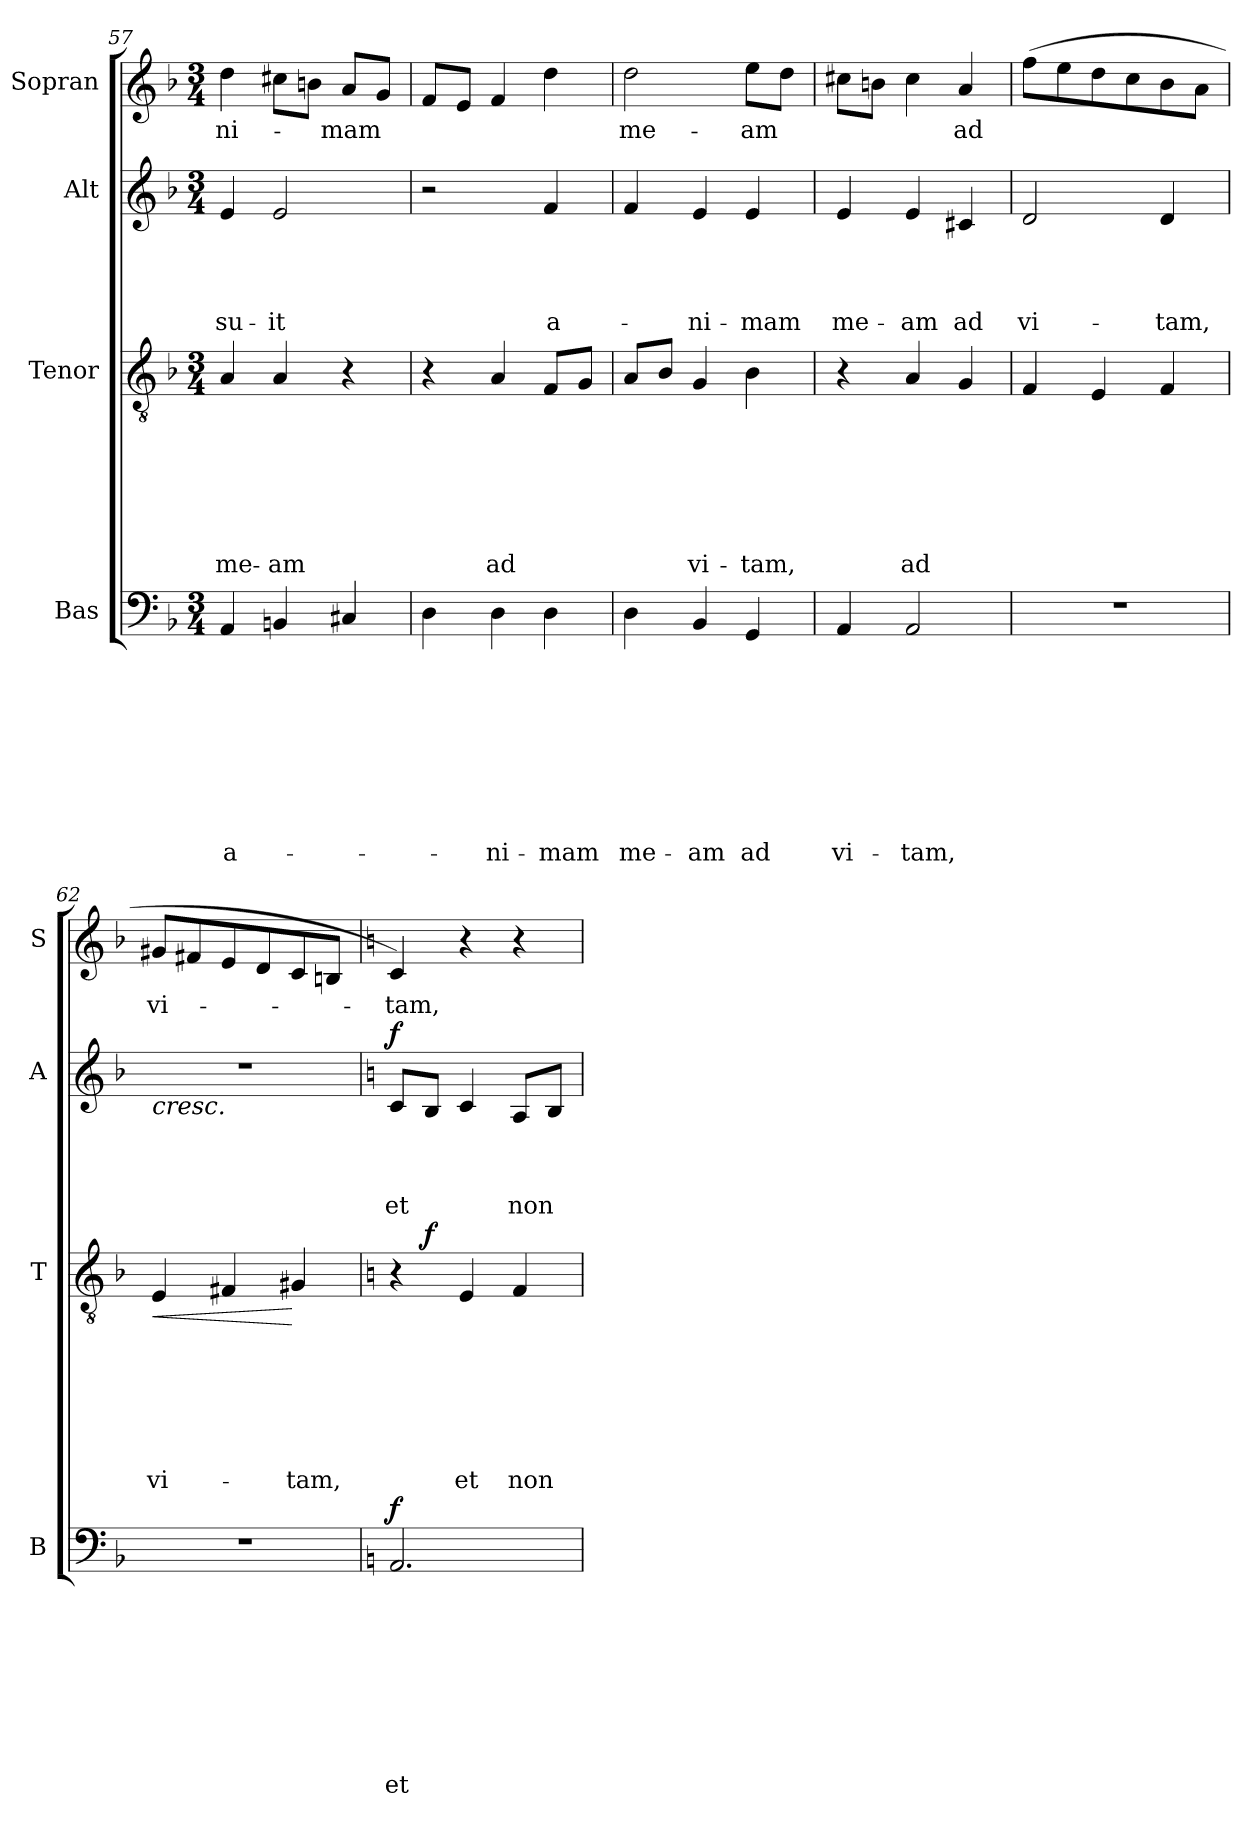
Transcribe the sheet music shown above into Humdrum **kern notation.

**kern	**text	**text	**text	**text	**text	**text	**text	**text	**text	**dynam	**kern	**text	**text	**text	**text	**text	**text	**text	**dynam	**kern	**text	**text	**text	**text	**dynam	**kern	**text
*part4	*part4	*part4	*part4	*part4	*part4	*part4	*part4	*part4	*part4	*part4	*part3	*part3	*part3	*part3	*part3	*part3	*part3	*part3	*part3	*part2	*part2	*part2	*part2	*part2	*part2	*part1	*part1
*staff4	*staff4	*staff4	*staff4	*staff4	*staff4	*staff4	*staff4	*staff4	*staff4	*staff4	*staff3	*staff3	*staff3	*staff3	*staff3	*staff3	*staff3	*staff3	*staff3	*staff2	*staff2	*staff2	*staff2	*staff2	*staff2	*staff1	*staff1
*I"Bas	*	*	*	*	*	*	*	*	*	*	*I"Tenor	*	*	*	*	*	*	*	*	*I"Alt	*	*	*	*	*	*I"Sopran	*
*I'B	*	*	*	*	*	*	*	*	*	*	*I'T	*	*	*	*	*	*	*	*	*I'A	*	*	*	*	*	*I'S	*
*clefF4	*	*	*	*	*	*	*	*	*	*	*clefGv2	*	*	*	*	*	*	*	*	*clefG2	*	*	*	*	*	*clefG2	*
*k[b-]	*	*	*	*	*	*	*	*	*	*	*k[b-]	*	*	*	*	*	*	*	*	*k[b-]	*	*	*	*	*	*k[b-]	*
*F:	*	*	*	*	*	*	*	*	*	*	*F:	*	*	*	*	*	*	*	*	*F:	*	*	*	*	*	*F:	*
*M3/4	*	*	*	*	*	*	*	*	*	*	*M3/4	*	*	*	*	*	*	*	*	*M3/4	*	*	*	*	*	*M3/4	*
=57	=57	=57	=57	=57	=57	=57	=57	=57	=57	=57	=57	=57	=57	=57	=57	=57	=57	=57	=57	=57	=57	=57	=57	=57	=57	=57	=57
!	!	!	!	!	!	!	!	!	!LO:LY:b	!	!	!	!	!	!	!	!	!LO:LY:b	!	!	!	!	!	!LO:LY:b	!	!	!LO:LY:b
4AA/	.	.	.	.	.	.	.	.	a-	.	4A/	.	.	.	.	.	.	me-	.	4e/	.	.	.	-su-	.	4dd\	-ni-
!	!	!	!	!	!	!	!	!	!	!	!	!	!	!	!	!	!	!LO:LY:b	!	!	!	!	!	!LO:LY:b	!	!	!
4BBn/	.	.	.	.	.	.	.	.	.	.	4A/	.	.	.	.	.	.	-am	.	2e/	.	.	.	-it	.	8cc#X\L	.
.	.	.	.	.	.	.	.	.	.	.	.	.	.	.	.	.	.	.	.	.	.	.	.	.	.	8bn\J	.
!	!	!	!	!	!	!	!	!	!	!	!	!	!	!	!	!	!	!	!	!	!	!	!	!	!	!	!LO:LY:b
4C#X/	.	.	.	.	.	.	.	.	.	.	4r	.	.	.	.	.	.	.	.	.	.	.	.	.	.	8a/L	-mam
.	.	.	.	.	.	.	.	.	.	.	.	.	.	.	.	.	.	.	.	.	.	.	.	.	.	8g/J	.
=58	=58	=58	=58	=58	=58	=58	=58	=58	=58	=58	=58	=58	=58	=58	=58	=58	=58	=58	=58	=58	=58	=58	=58	=58	=58	=58	=58
4D\	.	.	.	.	.	.	.	.	.	.	4r	.	.	.	.	.	.	.	.	2r	.	.	.	.	.	8f/L	.
.	.	.	.	.	.	.	.	.	.	.	.	.	.	.	.	.	.	.	.	.	.	.	.	.	.	8e/J	.
!	!	!	!	!	!	!	!	!	!LO:LY:b	!	!	!	!	!	!	!	!	!LO:LY:b	!	!	!	!	!	!	!	!	!
4D\	.	.	.	.	.	.	.	.	-ni-	.	4A/	.	.	.	.	.	.	ad	.	.	.	.	.	.	.	4f/	.
!	!	!	!	!	!	!	!	!	!LO:LY:b	!	!	!	!	!	!	!	!	!	!	!	!	!	!	!LO:LY:b	!	!	!
4D\	.	.	.	.	.	.	.	.	-mam	.	8F/L	.	.	.	.	.	.	.	.	4f/	.	.	.	a-	.	4dd\	.
.	.	.	.	.	.	.	.	.	.	.	8G/J	.	.	.	.	.	.	.	.	.	.	.	.	.	.	.	.
=59	=59	=59	=59	=59	=59	=59	=59	=59	=59	=59	=59	=59	=59	=59	=59	=59	=59	=59	=59	=59	=59	=59	=59	=59	=59	=59	=59
!	!	!	!	!	!	!	!	!	!LO:LY:b	!	!	!	!	!	!	!	!	!	!	!	!	!	!	!	!	!	!LO:LY:b
4D\	.	.	.	.	.	.	.	.	me-	.	8A/L	.	.	.	.	.	.	.	.	4f/	.	.	.	.	.	2dd\	me-
.	.	.	.	.	.	.	.	.	.	.	8B-/J	.	.	.	.	.	.	.	.	.	.	.	.	.	.	.	.
!	!	!	!	!	!	!	!	!	!LO:LY:b	!	!	!	!	!	!	!	!	!LO:LY:b	!	!	!	!	!	!LO:LY:b	!	!	!
4BB-/	.	.	.	.	.	.	.	.	-am	.	4G/	.	.	.	.	.	.	vi-	.	4e/	.	.	.	-ni-	.	.	.
!	!	!	!	!	!	!	!	!	!LO:LY:b	!	!	!	!	!	!	!	!	!LO:LY:b	!	!	!	!	!	!LO:LY:b	!	!	!LO:LY:b
4GG/	.	.	.	.	.	.	.	.	ad	.	4B-\	.	.	.	.	.	.	-tam,	.	4e/	.	.	.	-mam	.	8ee\L	-am
.	.	.	.	.	.	.	.	.	.	.	.	.	.	.	.	.	.	.	.	.	.	.	.	.	.	8dd\J	.
=60	=60	=60	=60	=60	=60	=60	=60	=60	=60	=60	=60	=60	=60	=60	=60	=60	=60	=60	=60	=60	=60	=60	=60	=60	=60	=60	=60
!	!	!	!	!	!	!	!	!	!LO:LY:b	!	!	!	!	!	!	!	!	!	!	!	!	!	!	!LO:LY:b	!	!	!
4AA/	.	.	.	.	.	.	.	.	vi-	.	4r	.	.	.	.	.	.	.	.	4e/	.	.	.	me-	.	8cc#X\L	.
.	.	.	.	.	.	.	.	.	.	.	.	.	.	.	.	.	.	.	.	.	.	.	.	.	.	8bn\J	.
!	!	!	!	!	!	!	!	!	!LO:LY:b	!	!	!	!	!	!	!	!	!LO:LY:b	!	!	!	!	!	!LO:LY:b	!	!	!
2AA/	.	.	.	.	.	.	.	.	-tam,	.	4A/	.	.	.	.	.	.	ad	.	4e/	.	.	.	-am	.	4cc#\	.
!	!	!	!	!	!	!	!	!	!	!	!	!	!	!	!	!	!	!	!	!	!	!	!	!LO:LY:b	!	!	!LO:LY:b
.	.	.	.	.	.	.	.	.	.	.	4G/	.	.	.	.	.	.	.	.	4c#X/	.	.	.	ad	.	4a/	ad
!!LO:PB:g=z
=61	=61	=61	=61	=61	=61	=61	=61	=61	=61	=61	=61	=61	=61	=61	=61	=61	=61	=61	=61	=61	=61	=61	=61	=61	=61	=61	=61
!LO:N:vis=1	!	!	!	!	!	!	!	!	!	!	!	!	!	!	!	!	!	!	!	!	!	!	!	!LO:LY:b	!	!	!
2.r	.	.	.	.	.	.	.	.	.	.	4F/	.	.	.	.	.	.	.	.	2d/	.	.	.	vi-	.	(>8ff\L	.
.	.	.	.	.	.	.	.	.	.	.	.	.	.	.	.	.	.	.	.	.	.	.	.	.	.	8ee\	.
.	.	.	.	.	.	.	.	.	.	.	4E/	.	.	.	.	.	.	.	.	.	.	.	.	.	.	8dd\	.
.	.	.	.	.	.	.	.	.	.	.	.	.	.	.	.	.	.	.	.	.	.	.	.	.	.	8cc\	.
!	!	!	!	!	!	!	!	!	!	!	!	!	!	!	!	!	!	!	!	!	!	!	!	!LO:LY:b	!	!	!
.	.	.	.	.	.	.	.	.	.	.	4F/	.	.	.	.	.	.	.	.	4d/	.	.	.	-tam,	.	8b-\	.
.	.	.	.	.	.	.	.	.	.	.	.	.	.	.	.	.	.	.	.	.	.	.	.	.	.	8a\J	.
=62	=62	=62	=62	=62	=62	=62	=62	=62	=62	=62	=62	=62	=62	=62	=62	=62	=62	=62	=62	=62	=62	=62	=62	=62	=62	=62	=62
!LO:N:vis=1	!	!	!	!	!	!	!	!	!	!	!	!	!	!	!	!	!	!LO:LY:b	!LO:HP:b	!LO:N:vis=1	!	!	!	!	!LO:HP:b	!	!LO:LY:b
2.r	.	.	.	.	.	.	.	.	.	.	4E/	.	.	.	.	.	.	vi-	<	2.r	.	.	.	.	<	8g#X/L	vi-
.	.	.	.	.	.	.	.	.	.	.	.	.	.	.	.	.	.	.	.	.	.	.	.	.	.	8f#X/	.
.	.	.	.	.	.	.	.	.	.	.	4F#X/	.	.	.	.	.	.	.	.	.	.	.	.	.	.	8e/	.
.	.	.	.	.	.	.	.	.	.	.	.	.	.	.	.	.	.	.	.	.	.	.	.	.	.	8d/	.
!	!	!	!	!	!	!	!	!	!	!	!	!	!	!	!	!	!	!LO:LY:b	!	!	!	!	!	!	!	!	!
.	.	.	.	.	.	.	.	.	.	.	4G#X/	.	.	.	.	.	.	-tam,	[	.	.	.	.	.	.	8c/	.
.	.	.	.	.	.	.	.	.	.	.	.	.	.	.	.	.	.	.	.	.	.	.	.	.	.	8Bn/J	.
=63	=63	=63	=63	=63	=63	=63	=63	=63	=63	=63	=63	=63	=63	=63	=63	=63	=63	=63	=63	=63	=63	=63	=63	=63	=63	=63	=63
*k[]	*	*	*	*	*	*	*	*	*	*	*k[]	*	*	*	*	*	*	*	*	*k[]	*	*	*	*	*	*k[]	*
*C:	*	*	*	*	*	*	*	*	*	*	*C:	*	*	*	*	*	*	*	*	*C:	*	*	*	*	*	*C:	*
!	!	!	!	!	!	!	!	!	!LO:LY:b	!LO:DY:b	!	!	!	!	!	!	!	!	!	!	!	!	!	!LO:LY:b	!LO:DY:b	!	!LO:LY:b
*	*	*	*	*	*	*	*	*	*	*	*^	*	*	*	*	*	*	*	*	*	*	*	*	*	*	*	*
2.AA/	.	.	.	.	.	.	.	.	et	f	4r	8ryy	.	.	.	.	.	.	.	.	8c/L	.	.	.	et	f	4c/)	-tam,
!	!	!	!	!	!	!	!	!	!	!	!	!	!	!	!	!	!	!	!	!LO:DY:b	!	!	!	!	!	!	!	!
.	.	.	.	.	.	.	.	.	.	.	.	2ryy	.	.	.	.	.	.	.	f	8B/J	.	.	.	.	[	.	.
!	!	!	!	!	!	!	!	!	!	!	!	!	!	!	!	!	!	!	!LO:LY:b	!	!	!	!	!	!	!	!	!
.	.	.	.	.	.	.	.	.	.	.	4E/	.	.	.	.	.	.	.	et	.	4c/	.	.	.	.	.	4r	.
!	!	!	!	!	!	!	!	!	!	!	!	!	!	!	!	!	!	!	!LO:LY:b	!	!	!	!	!	!LO:LY:b	!	!	!
.	.	.	.	.	.	.	.	.	.	.	4F/	.	.	.	.	.	.	.	non	.	8A/L	.	.	.	non	.	4r	.
.	.	.	.	.	.	.	.	.	.	.	.	8ryy	.	.	.	.	.	.	.	.	8B/J	.	.	.	.	.	.	.
*	*	*	*	*	*	*	*	*	*	*	*v	*v	*	*	*	*	*	*	*	*	*	*	*	*	*	*	*	*
=	=	=	=	=	=	=	=	=	=	=	=	=	=	=	=	=	=	=	=	=	=	=	=	=	=	=	=
*-	*-	*-	*-	*-	*-	*-	*-	*-	*-	*-	*-	*-	*-	*-	*-	*-	*-	*-	*-	*-	*-	*-	*-	*-	*-	*-	*-
